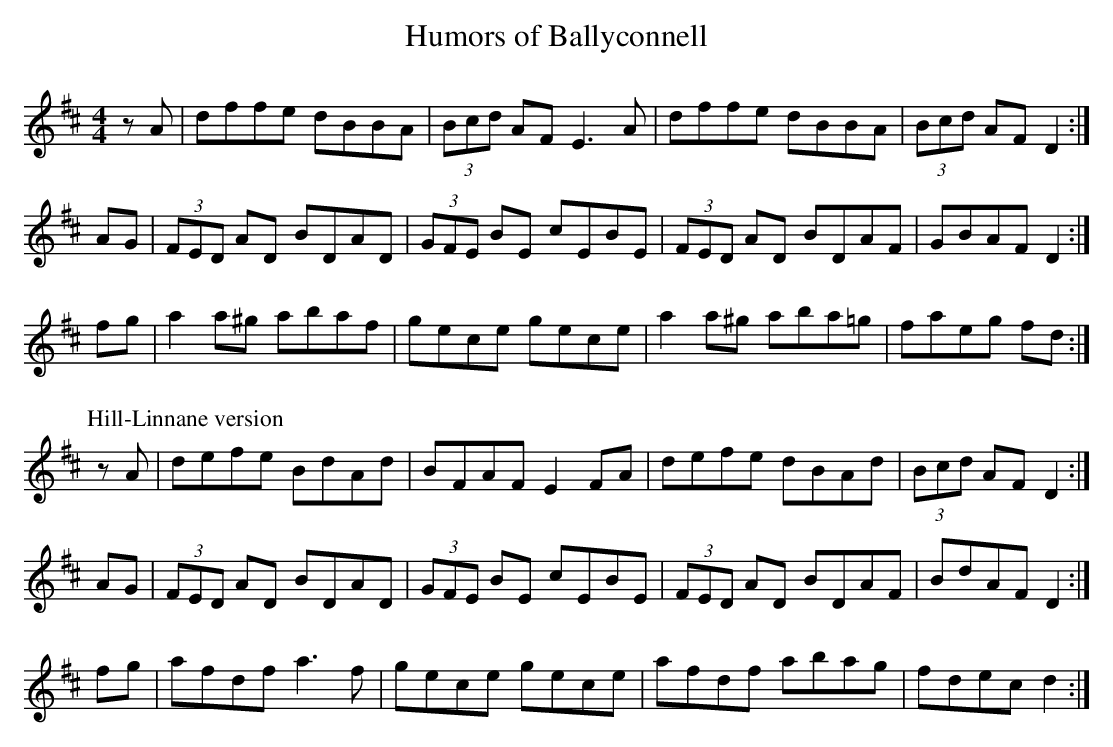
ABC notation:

X:1
T: Humors of Ballyconnell
M: 4/4
L: 1/8
K: D
zA|dffe dBBA|(3Bcd AF E3A|dffe dBBA|(3Bcd AF D2 :|
AG|(3FED AD BDAD|(3GFE BE cEBE|(3FED AD BDAF|GBAF D2 :|
fg|a2 a^g abaf|gece gece|a2 a^g aba=g|faeg fd :|
W: % blank line
P: Hill-Linnane version
zA|defe BdAd|BFAF E2FA|defe dBAd|(3Bcd AF D2 :|
AG|(3FED AD BDAD|(3GFE BE cEBE|(3FED AD BDAF|BdAF D2 :|
fg|afdf a3f|gece gece|afdf abag|fdec d2 :|
